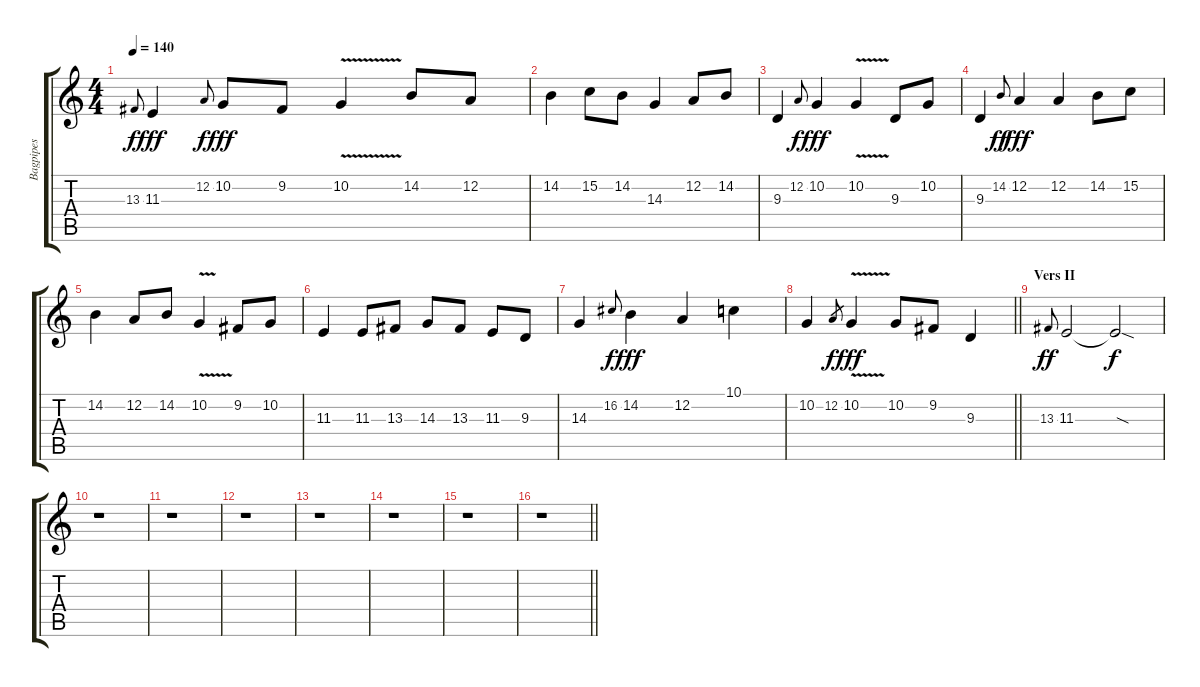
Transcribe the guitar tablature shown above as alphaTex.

\track ("Bagpipes" "Bagpipes") {instrument bagpipe}
\staff {score tabs}
\tuning (D4 A3 F3 C3 G2 D2) {hide}
\ts (4 4)
\tempo 140
\clef g2
\ks aminor
13.3.8{gr onbeat dy f} 11.3.4{dy fff} 12.2.8{gr onbeat dy f} 10.2.8{dy fff} 9.2.8 10.2{v}.4 14.2.8 12.2.8 |
14.2.4 15.2.8 14.2.8 14.3.4 12.2.8 14.2.8 |
9.3.4 12.2.8{gr onbeat dy f} 10.2.4{dy fff} 10.2{v}.4 9.3.8 10.2.8 |
9.3.4 14.2.8{gr onbeat dy ff} 12.2.4{dy fff} 12.2.4 14.2.8 15.2.8 |
14.2.4 12.2.8 14.2.8 10.2{v}.4 9.2.8 10.2.8 |
11.3.4 11.3.8 13.3.8 14.3.8 13.3.8 11.3.8 9.3.8 |
14.3.4 16.2.8{gr onbeat dy f} 14.2.4{dy fff} 12.2.4 10.1.4 |
\barLineRight lightlight
10.2.4 12.2.8{gr dy f} 10.2{v}.4{dy fff} 10.2.8 9.2.8 9.3.4 |
\section ("" "Vers II")
13.3.8{gr onbeat dy ff} 11.3.2 11.3{sod t}.2{dy f} |
r.1 |
r.1 |
r.1 |
r.1 |
r.1 |
r.1 |
\barLineRight lightlight
r.1
